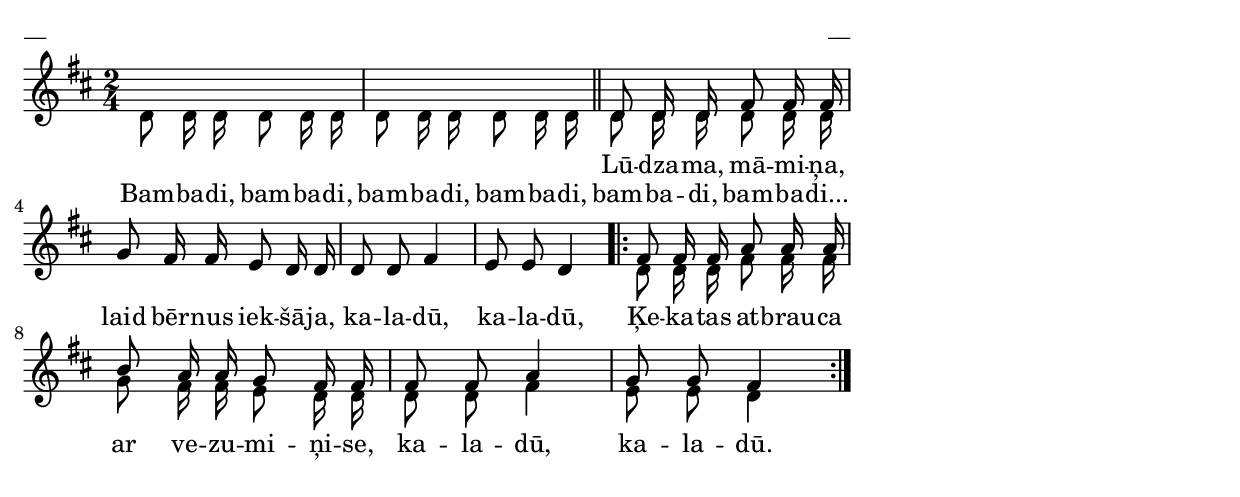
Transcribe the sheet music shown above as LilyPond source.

\version "2.13.16"
%\header {
%    title = "Bambadi - Lūdzama, māmiņa"
%}
% Dievsētas ļaudis. Gadskārtu dziesmas. 2007 (#40)
\paper {
line-width = 14\cm
left-margin = 0.4\cm
between-system-padding = 0.1\cm
between-system-space = 0.1\cm
}
\layout {
indent = #0
ragged-last = ##f
}


voiceA = \relative c' {
\clef "treble"
\key d \major
\time 2/4
s2 | s2 \bar "||"
d8 d16 d fis8 fis16 fis | g8 fis16 fis e8 d16 d | d8 d fis4 | e8 e d4
\repeat volta 2 {
fis8 fis16 fis a8 a16 a | b8 a16 a g8 fis16 fis | fis8 fis a4 | g8 g fis4
}
}

voiceB = \relative c' {
\clef "treble"
\key d \major
\time 2/4
d8 d16 d d8 d16 d | d8 d16 d d8 d16 d | d8 d16 d d8 d16 d | s2 | s2 | s2 
\repeat volta 2 {
d8 d16 d fis8 fis16 fis | g8 fis16 fis e8 d16 d | d8 d fis4 | e8 e d4
}
}

lyricA = \lyricmode {
Lū -- dza -- ma, mā -- mi -- ņa, laid bēr -- nus iek -- šā -- ja, ka -- la -- dū, ka -- la -- dū, 
Ķe -- ka -- tas at -- brau -- ca ar ve -- zu -- mi -- ņi -- se, ka -- la -- dū, ka -- la -- dū.
} 

lyricB = \lyricmode {
Bam -- ba -- di, bam -- ba -- di, bam -- ba -- di, bam -- ba -- di, bam -- ba -- di, bam -- ba -- di...
} 



fullScore = <<
\new Staff {
<<
\new Voice = "voiceA" { \voiceOne \autoBeamOff \voiceA }
\new Voice = "voiceB" { \voiceTwo \autoBeamOff \voiceB }
\lyricsto "voiceA" \new Lyrics \lyricA
\lyricsto "voiceB" \new Lyrics \lyricB
>>
}
>>

\score {
\fullScore
\header { piece = "__" opus = "__" }
}
\markup { \with-color #(x11-color 'white) \sans \smaller "__" }
\score {
\unfoldRepeats
\fullScore
\midi {
\context { \Staff \remove "Staff_performer" }
\context { \Voice \consists "Staff_performer" }
}
}


